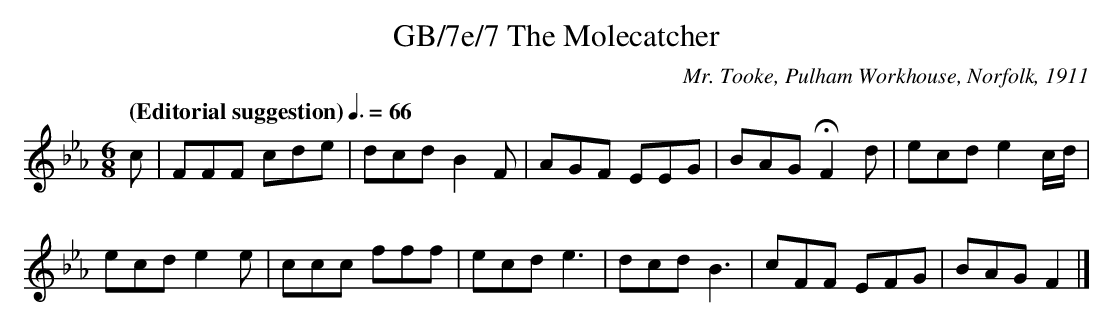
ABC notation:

X:1
T:GB/7e/7 The Molecatcher
C:Mr. Tooke, Pulham Workhouse, Norfolk, 1911
L:1/8
M:6/8
Q:"(Editorial suggestion)" 3/8=66
K:Fdor
c | FFF cde | dcd B2 F | AGF EEG | BAG HF2 d | ecd e2 c/d/ |$
ecd e2 e | ccc fff | ecd e3 | dcd B3 | cFF EFG | BAG F2 |]
